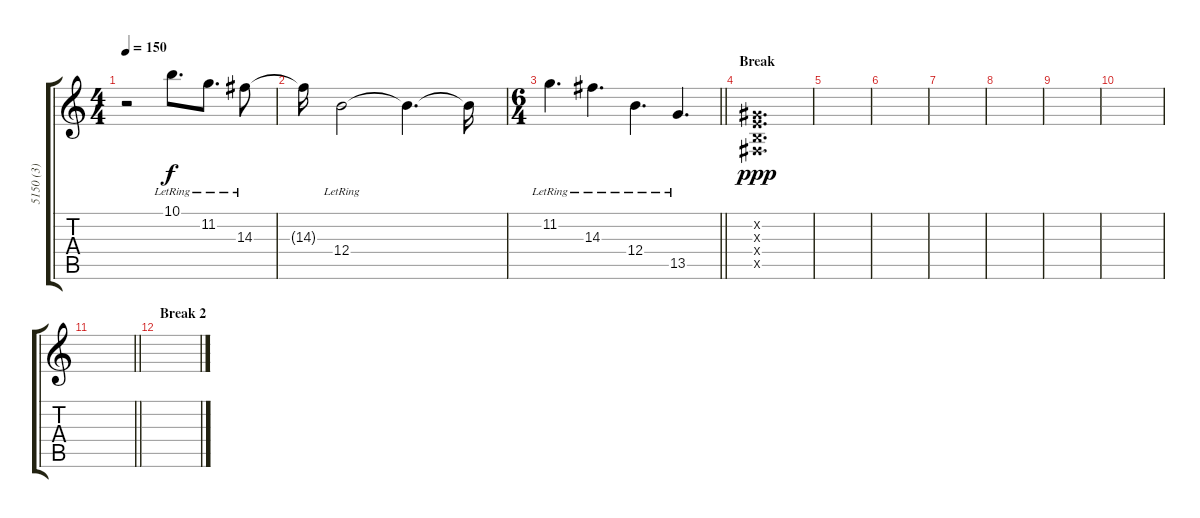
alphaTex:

\track ("5150 (3)" "5150 (3)") {instrument electricguitarjazz}
\staff {score tabs}
\tuning (Db4 Ab3 E3 B2 Gb2 B1) {hide}
\ts (4 4)
\tempo 150
\clef g2
\ks c
r.2{dy f} 10.1{lr}.8{d} 11.2{lr}.8{d} 14.3{lr}.8 |
14.3{t}.16 12.4{lr}.2 12.4{t}.4{d} 12.4{t}.16 |
\ts (6 4)
\barLineRight lightlight
11.2{lr}.4{d} 14.3{lr}.4{d} 12.4{lr}.4{d} 13.5{lr}.4{d} |
\section ("" "Break ")
(0.2{x} 0.3{x} 0.4{x} 0.5{x}).1{d dy ppp} |
|
|
|
|
|
|
\barLineRight lightlight
|
\section ("" "Break 2")
